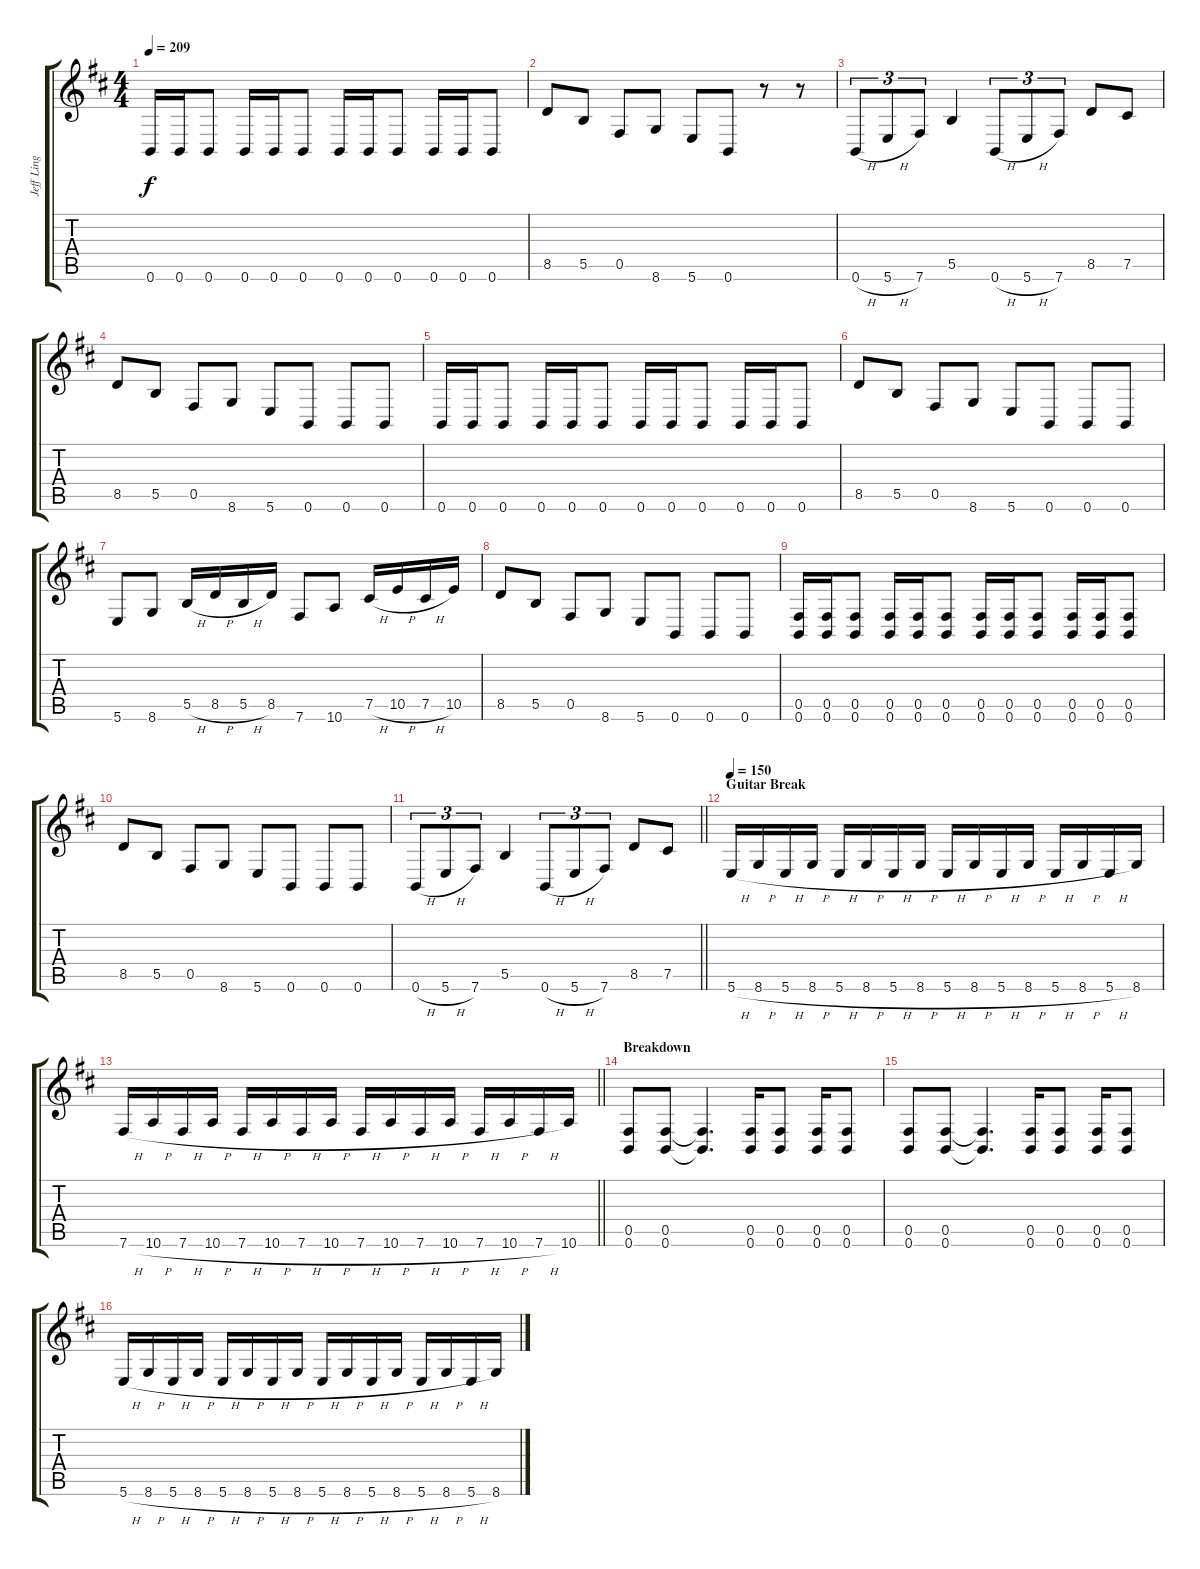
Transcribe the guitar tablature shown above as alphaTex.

\track ("Jeff Ling" "Jeff Ling") {instrument distortionguitar}
\staff {score tabs}
\tuning (Db4 Ab3 E3 B2 Gb2 B1) {hide}
\ts (4 4)
\tempo 209
\clef g2
\ks d
0.6.16{dy f} 0.6.16 0.6.8 0.6.16 0.6.16 0.6.8 0.6.16 0.6.16 0.6.8 0.6.16 0.6.16 0.6.8 |
8.5.8 5.5.8 0.5.8 8.6.8 5.6.8 0.6.8 r.8 r.8 |
0.6{h}.8{tu (3 2)} 5.6{h}.8{tu (3 2)} 7.6.8{tu (3 2)} 5.5.4 0.6{h}.8{tu (3 2)} 5.6{h}.8{tu (3 2)} 7.6.8{tu (3 2)} 8.5.8 7.5.8 |
8.5.8 5.5.8 0.5.8 8.6.8 5.6.8 0.6.8 0.6.8 0.6.8 |
0.6.16 0.6.16 0.6.8 0.6.16 0.6.16 0.6.8 0.6.16 0.6.16 0.6.8 0.6.16 0.6.16 0.6.8 |
8.5.8 5.5.8 0.5.8 8.6.8 5.6.8 0.6.8 0.6.8 0.6.8 |
5.6.8 8.6.8 5.5{h}.16 8.5{h}.16 5.5{h}.16 8.5.16 7.6.8 10.6.8 7.5{h}.16 10.5{h}.16 7.5{h}.16 10.5.16 |
8.5.8 5.5.8 0.5.8 8.6.8 5.6.8 0.6.8 0.6.8 0.6.8 |
(0.5 0.6).16 (0.5 0.6).16 (0.5 0.6).8 (0.5 0.6).16 (0.5 0.6).16 (0.5 0.6).8 (0.5 0.6).16 (0.5 0.6).16 (0.5 0.6).8 (0.5 0.6).16 (0.5 0.6).16 (0.5 0.6).8 |
8.5.8 5.5.8 0.5.8 8.6.8 5.6.8 0.6.8 0.6.8 0.6.8 |
\barLineRight lightlight
0.6{h}.8{tu (3 2)} 5.6{h}.8{tu (3 2)} 7.6.8{tu (3 2)} 5.5.4 0.6{h}.8{tu (3 2)} 5.6{h}.8{tu (3 2)} 7.6.8{tu (3 2)} 8.5.8 7.5.8 |
\section ("" "Guitar Break")
\tempo 150
5.6{h}.16 8.6{h}.16 5.6{h}.16 8.6{h}.16 5.6{h}.16 8.6{h}.16 5.6{h}.16 8.6{h}.16 5.6{h}.16 8.6{h}.16 5.6{h}.16 8.6{h}.16 5.6{h}.16 8.6{h}.16 5.6{h}.16 8.6.16 |
\barLineRight lightlight
7.6{h}.16 10.6{h}.16 7.6{h}.16 10.6{h}.16 7.6{h}.16 10.6{h}.16 7.6{h}.16 10.6{h}.16 7.6{h}.16 10.6{h}.16 7.6{h}.16 10.6{h}.16 7.6{h}.16 10.6{h}.16 7.6{h}.16 10.6.16 |
\section ("" "Breakdown")
(0.5 0.6).8 (0.5 0.6).8 (0.5{t} 0.6{t}).4{d} (0.5 0.6).16 (0.5 0.6).8 (0.5 0.6).16 (0.5 0.6).8 |
(0.5 0.6).8 (0.5 0.6).8 (0.5{t} 0.6{t}).4{d} (0.5 0.6).16 (0.5 0.6).8 (0.5 0.6).16 (0.5 0.6).8 |
5.6{h}.16 8.6{h}.16 5.6{h}.16 8.6{h}.16 5.6{h}.16 8.6{h}.16 5.6{h}.16 8.6{h}.16 5.6{h}.16 8.6{h}.16 5.6{h}.16 8.6{h}.16 5.6{h}.16 8.6{h}.16 5.6{h}.16 8.6.16
